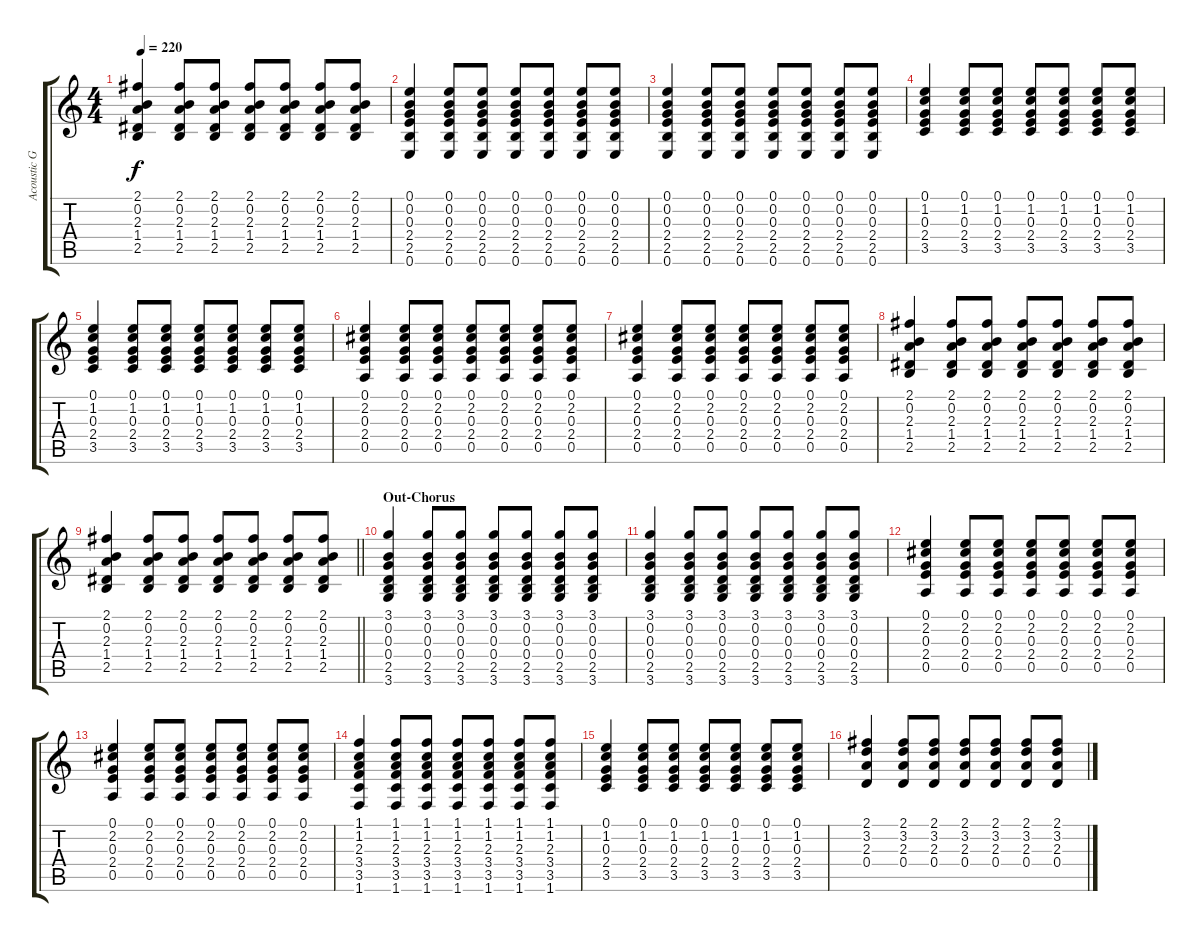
\track ("Acoustic Guitar (Steel) " "Acoustic G") {instrument acousticguitarsteel}
\staff {score tabs}
\tuning (E4 B3 G3 D3 A2 E2) {hide}
\ts (4 4)
\tempo 220
\clef g2
\ks c
(2.1 0.2 2.3 1.4 2.5).4{dy f} (2.1 0.2 2.3 1.4 2.5).8 (2.1 0.2 2.3 1.4 2.5).8 (2.1 0.2 2.3 1.4 2.5).8 (2.1 0.2 2.3 1.4 2.5).8 (2.1 0.2 2.3 1.4 2.5).8 (2.1 0.2 2.3 1.4 2.5).8 |
(0.1 0.2 0.3 2.4 2.5 0.6).4 (0.1 0.2 0.3 2.4 2.5 0.6).8 (0.1 0.2 0.3 2.4 2.5 0.6).8 (0.1 0.2 0.3 2.4 2.5 0.6).8 (0.1 0.2 0.3 2.4 2.5 0.6).8 (0.1 0.2 0.3 2.4 2.5 0.6).8 (0.1 0.2 0.3 2.4 2.5 0.6).8 |
(0.1 0.2 0.3 2.4 2.5 0.6).4 (0.1 0.2 0.3 2.4 2.5 0.6).8 (0.1 0.2 0.3 2.4 2.5 0.6).8 (0.1 0.2 0.3 2.4 2.5 0.6).8 (0.1 0.2 0.3 2.4 2.5 0.6).8 (0.1 0.2 0.3 2.4 2.5 0.6).8 (0.1 0.2 0.3 2.4 2.5 0.6).8 |
(0.1 1.2 0.3 2.4 3.5).4 (0.1 1.2 0.3 2.4 3.5).8 (0.1 1.2 0.3 2.4 3.5).8 (0.1 1.2 0.3 2.4 3.5).8 (0.1 1.2 0.3 2.4 3.5).8 (0.1 1.2 0.3 2.4 3.5).8 (0.1 1.2 0.3 2.4 3.5).8 |
(0.1 1.2 0.3 2.4 3.5).4 (0.1 1.2 0.3 2.4 3.5).8 (0.1 1.2 0.3 2.4 3.5).8 (0.1 1.2 0.3 2.4 3.5).8 (0.1 1.2 0.3 2.4 3.5).8 (0.1 1.2 0.3 2.4 3.5).8 (0.1 1.2 0.3 2.4 3.5).8 |
(0.1 2.2 0.3 2.4 0.5).4 (0.1 2.2 0.3 2.4 0.5).8 (0.1 2.2 0.3 2.4 0.5).8 (0.1 2.2 0.3 2.4 0.5).8 (0.1 2.2 0.3 2.4 0.5).8 (0.1 2.2 0.3 2.4 0.5).8 (0.1 2.2 0.3 2.4 0.5).8 |
(0.1 2.2 0.3 2.4 0.5).4 (0.1 2.2 0.3 2.4 0.5).8 (0.1 2.2 0.3 2.4 0.5).8 (0.1 2.2 0.3 2.4 0.5).8 (0.1 2.2 0.3 2.4 0.5).8 (0.1 2.2 0.3 2.4 0.5).8 (0.1 2.2 0.3 2.4 0.5).8 |
(2.1 0.2 2.3 1.4 2.5).4 (2.1 0.2 2.3 1.4 2.5).8 (2.1 0.2 2.3 1.4 2.5).8 (2.1 0.2 2.3 1.4 2.5).8 (2.1 0.2 2.3 1.4 2.5).8 (2.1 0.2 2.3 1.4 2.5).8 (2.1 0.2 2.3 1.4 2.5).8 |
\barLineRight lightlight
(2.1 0.2 2.3 1.4 2.5).4 (2.1 0.2 2.3 1.4 2.5).8 (2.1 0.2 2.3 1.4 2.5).8 (2.1 0.2 2.3 1.4 2.5).8 (2.1 0.2 2.3 1.4 2.5).8 (2.1 0.2 2.3 1.4 2.5).8 (2.1 0.2 2.3 1.4 2.5).8 |
\section ("" "Out-Chorus")
(3.1 0.2 0.3 0.4 2.5 3.6).4 (3.1 0.2 0.3 0.4 2.5 3.6).8 (3.1 0.2 0.3 0.4 2.5 3.6).8 (3.1 0.2 0.3 0.4 2.5 3.6).8 (3.1 0.2 0.3 0.4 2.5 3.6).8 (3.1 0.2 0.3 0.4 2.5 3.6).8 (3.1 0.2 0.3 0.4 2.5 3.6).8 |
(3.1 0.2 0.3 0.4 2.5 3.6).4 (3.1 0.2 0.3 0.4 2.5 3.6).8 (3.1 0.2 0.3 0.4 2.5 3.6).8 (3.1 0.2 0.3 0.4 2.5 3.6).8 (3.1 0.2 0.3 0.4 2.5 3.6).8 (3.1 0.2 0.3 0.4 2.5 3.6).8 (3.1 0.2 0.3 0.4 2.5 3.6).8 |
(0.1 2.2 0.3 2.4 0.5).4 (0.1 2.2 0.3 2.4 0.5).8 (0.1 2.2 0.3 2.4 0.5).8 (0.1 2.2 0.3 2.4 0.5).8 (0.1 2.2 0.3 2.4 0.5).8 (0.1 2.2 0.3 2.4 0.5).8 (0.1 2.2 0.3 2.4 0.5).8 |
(0.1 2.2 0.3 2.4 0.5).4 (0.1 2.2 0.3 2.4 0.5).8 (0.1 2.2 0.3 2.4 0.5).8 (0.1 2.2 0.3 2.4 0.5).8 (0.1 2.2 0.3 2.4 0.5).8 (0.1 2.2 0.3 2.4 0.5).8 (0.1 2.2 0.3 2.4 0.5).8 |
(1.1 1.2 2.3 3.4 3.5 1.6).4 (1.1 1.2 2.3 3.4 3.5 1.6).8 (1.1 1.2 2.3 3.4 3.5 1.6).8 (1.1 1.2 2.3 3.4 3.5 1.6).8 (1.1 1.2 2.3 3.4 3.5 1.6).8 (1.1 1.2 2.3 3.4 3.5 1.6).8 (1.1 1.2 2.3 3.4 3.5 1.6).8 |
(0.1 1.2 0.3 2.4 3.5).4 (0.1 1.2 0.3 2.4 3.5).8 (0.1 1.2 0.3 2.4 3.5).8 (0.1 1.2 0.3 2.4 3.5).8 (0.1 1.2 0.3 2.4 3.5).8 (0.1 1.2 0.3 2.4 3.5).8 (0.1 1.2 0.3 2.4 3.5).8 |
(2.1 3.2 2.3 0.4).4 (2.1 3.2 2.3 0.4).8 (2.1 3.2 2.3 0.4).8 (2.1 3.2 2.3 0.4).8 (2.1 3.2 2.3 0.4).8 (2.1 3.2 2.3 0.4).8 (2.1 3.2 2.3 0.4).8
